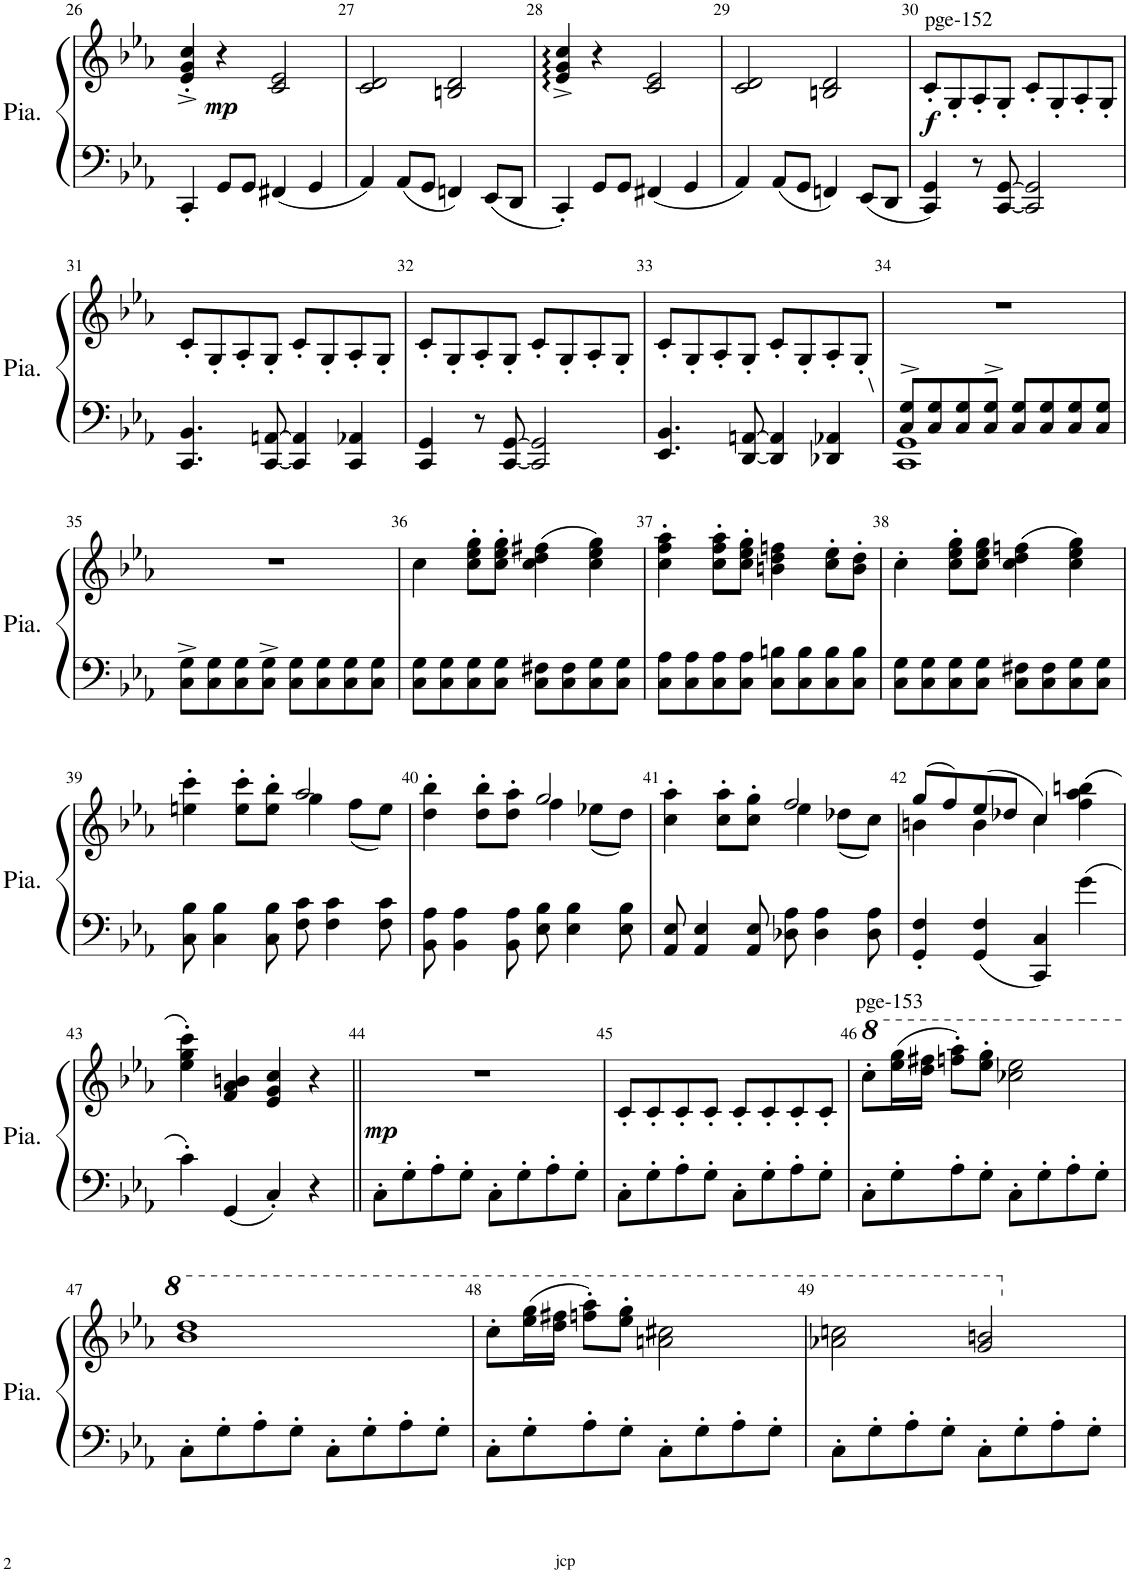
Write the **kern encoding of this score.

**kern	**kern	**dynam
*part1	*part1	*part1
*staff2	*staff1	*staff1/2
*I"Piano	*	*
*I'Pia.	*	*
!!LO:PB:g=z
*clefF4	*clefG2	*
*k[b-e-a-]	*k[b-e-a-]	*
*M4/4	*M4/4	*
*met(c)	*met(c)	*
=26	=26	=26
4CC'/	4e-/'^ 4g/'^ 4cc/'^	.
!	!	!LO:DY:b
8GG/L	4r	mp
8GG/J	.	.
4FF#X/	2c/ 2e-/	.
4GG/	.	.
=27	=27	=27
4AA-/	2c/ 2d/	.
8AA-/L	.	.
8GG/J	.	.
4FFn/	2Bn/ 2d/	.
8EE-/L	.	.
8DD/J	.	.
=28	=28	=28
4CC'/	4e-/^ 4g/^ 4cc/^	.
8GG/L	4r	.
8GG/J	.	.
4FF#X/	2c/ 2e-/	.
4GG/	.	.
=29	=29	=29
4AA-/	2c/ 2d/	.
8AA-/L	.	.
8GG/J	.	.
4FFn/	2Bn/ 2d/	.
8EE-/L	.	.
8DD/J	.	.
=30	=30	=30
!	!LO:TX:a:t=pge-152	!
!	!	!LO:DY:b
4CC/ 4GG/	8c'/L	f
.	8G'/	.
8r	8A-'/	.
[8CC/ [8GG/	8G'/J	.
2CC/] 2GG/]	8c'/L	.
.	8G'/	.
.	8A-'/	.
.	8G'/J	.
!!LO:LB:g=z
=31	=31	=31
4.CC/ 4.BB-/	8c'/L	.
.	8G'/	.
.	8A-'/	.
[8CC/ [8AAn/	8G'/J	.
4CC/] 4AA/]	8c'/L	.
.	8G'/	.
4CC/ 4AA-X/	8A-'/	.
.	8G'/J	.
=32	=32	=32
4CC/ 4GG/	8c'/L	.
.	8G'/	.
8r	8A-'/	.
[8CC/ [8GG/	8G'/J	.
2CC/] 2GG/]	8c'/L	.
.	8G'/	.
.	8A-'/	.
.	8G'/J	.
=33	=33	=33
4.EE-/ 4.BB-/	8c'/L	.
.	8G'/	.
.	8A-'/	.
[8DD/ [8AAn/	8G'/J	.
4DD/] 4AA/]	8c'/L	.
.	8G'/	.
4DD-X/ 4AA-X/	8A-'/	.
.	8G'/J	.
=34	=34	=34
*^	*	*
!LO:TX:a:t=\	!	!	!
8C/^ 8G/^L	1CC 1GG	1r	.
8C/ 8G/	.	.	.
8C/ 8G/	.	.	.
8C/^ 8G/^J	.	.	.
8C/ 8G/L	.	.	.
8C/ 8G/	.	.	.
8C/ 8G/	.	.	.
8C/ 8G/J	.	.	.
*v	*v	*	*
!!LO:LB:g=z
=35	=35	=35
8C\^ 8G\^L	1r	.
8C\ 8G\	.	.
8C\ 8G\	.	.
8C\^ 8G\^J	.	.
8C\ 8G\L	.	.
8C\ 8G\	.	.
8C\ 8G\	.	.
8C\ 8G\J	.	.
=36	=36	=36
8C\ 8G\L	4cc\	.
8C\ 8G\	.	.
8C\ 8G\	8cc\' 8ee-\' 8gg\'L	.
8C\ 8G\J	8cc\' 8ee-\' 8gg\'J	.
8C\ 8F#X\L	(4cc\ 4dd\ 4ff#X\	.
8C\ 8F#\	.	.
8C\ 8G\	4cc\ 4ee-\ 4gg\)	.
8C\ 8G\J	.	.
=37	=37	=37
8C\ 8A-\L	4cc\' 4ff\' 4aa-\'	.
8C\ 8A-\	.	.
8C\ 8A-\	8cc\' 8ff\' 8aa-\'L	.
8C\ 8A-\J	8cc\' 8ee-\' 8gg\'J	.
8C\ 8Bn\L	4bn\ 4dd\ 4ffn\	.
8C\ 8B\	.	.
8C\ 8B\	8cc\' 8ee-\'L	.
8C\ 8B\J	8b\' 8dd\'J	.
=38	=38	=38
8C\ 8G\L	4cc'\	.
8C\ 8G\	.	.
8C\ 8G\	8cc\' 8ee-\' 8gg\'L	.
8C\ 8G\J	8cc\ 8ee-\ 8gg\J	.
8C\ 8F#X\L	(4cc\ 4dd\ 4ffn\	.
8C\ 8F#\	.	.
8C\ 8G\	4cc\ 4ee-\ 4gg\)	.
8C\ 8G\J	.	.
!!LO:LB:g=z
=39	=39	=39
*	*^	*
8C\ 8B-\	4een\' 4ccc\'	2ryy	.
4C\ 4B-\	.	.	.
.	8ee\' 8ccc\'L	.	.
8C\ 8B-\	8ee\' 8bb-\'J	.	.
8F\ 8c\	2aa-/	4gg\	.
4F\ 4c\	.	.	.
.	.	(8ff\L	.
8F\ 8c\	.	8ee\J)	.
=40	=40	=40	=40
8BB-\ 8A-\	4dd\' 4bb-\'	2ryy	.
4BB-\ 4A-\	.	.	.
.	8dd\' 8bb-\'L	.	.
8BB-\ 8A-\	8dd\' 8aa-\'J	.	.
8E-\ 8B-\	2gg/	4ff\	.
4E-\ 4B-\	.	.	.
.	.	(8ee-X\L	.
8E-\ 8B-\	.	8dd\J)	.
=41	=41	=41	=41
8AA-/ 8E-/	4cc\' 4aa-\'	2ryy	.
4AA-/ 4E-/	.	.	.
.	8cc\' 8aa-\'L	.	.
8AA-/ 8E-/	8cc\' 8gg\'J	.	.
8D-X\ 8A-\	2ff/	4ee-\	.
4D-\ 4A-\	.	.	.
.	.	(8dd-X\L	.
8D-\ 8A-\	.	8cc\J)	.
=42	=42	=42	=42
4GG/' 4F/'	(8gg/L	4bn\	.
.	8ff/)	.	.
4GG/ 4F/	(8ee-/	4b\	.
.	8dd-X/J	.	.
4CC/ 4C/	4cc/)	4cc\	.
4g\	(4ff\ 4aa-\ 4bbn\	4ryy	.
*	*v	*v	*
!!LO:LB:g=z
=43	=43	=43
4c'\	4ee-\' 4gg\' 4ccc\')	.
4GG/	4f/ 4a-/ 4bn/	.
4C'/	4e-/ 4g/ 4cc/	.
4r	4r	.
=44||	=44||	=44||
!	!	!LO:DY:b
8C'\L	1r	mp
8G'\	.	.
8A-'\	.	.
8G'\J	.	.
8C'\L	.	.
8G'\	.	.
8A-'\	.	.
8G'\J	.	.
=45	=45	=45
8C'\L	8c'/L	.
8G'\	8c'/	.
8A-'\	8c'/	.
8G'\J	8c'/J	.
8C'\L	8c'/L	.
8G'\	8c'/	.
8A-'\	8c'/	.
8G'\J	8c'/J	.
=46	=46	=46
*	*8va	*
!	!LO:TX:a:t=pge-153	!
8C'\L	8ccc'\L	.
8G'\	(16eee-\ 16ggg\L	.
.	16ddd\ 16fff#X\JJ	.
8A-'\	8fffn\' 8aaa-\'L)	.
8G'\J	8eee-\' 8ggg\'J	.
8C'\L	2ccc-X\ 2eee-\	.
8G'\	.	.
8A-'\	.	.
8G'\J	.	.
!!LO:LB:g=z
=47	=47	=47
8C'\L	1bb- 1ddd	.
8G'\	.	.
8A-'\	.	.
8G'\J	.	.
8C'\L	.	.
8G'\	.	.
8A-'\	.	.
8G'\J	.	.
=48	=48	=48
8C'\L	8ccc'\L	.
8G'\	(16eee-\ 16ggg\L	.
.	16ddd\ 16fff#X\JJ	.
8A-'\	8fffn\' 8aaa-\'L)	.
8G'\J	8eee-\' 8ggg\'J	.
8C'\L	2aan\ 2ccc#X\	.
8G'\	.	.
8A-'\	.	.
8G'\J	.	.
=49	=49	=49
8C'\L	2aa-X\ 2cccn\	.
8G'\	.	.
8A-'\	.	.
8G'\J	.	.
8C'\L	2gg/ 2bbn/	.
8G'\	.	.
8A-'\	.	.
8G'\J	.	.
*	*X8va	*
=	=	=
*-	*-	*-
